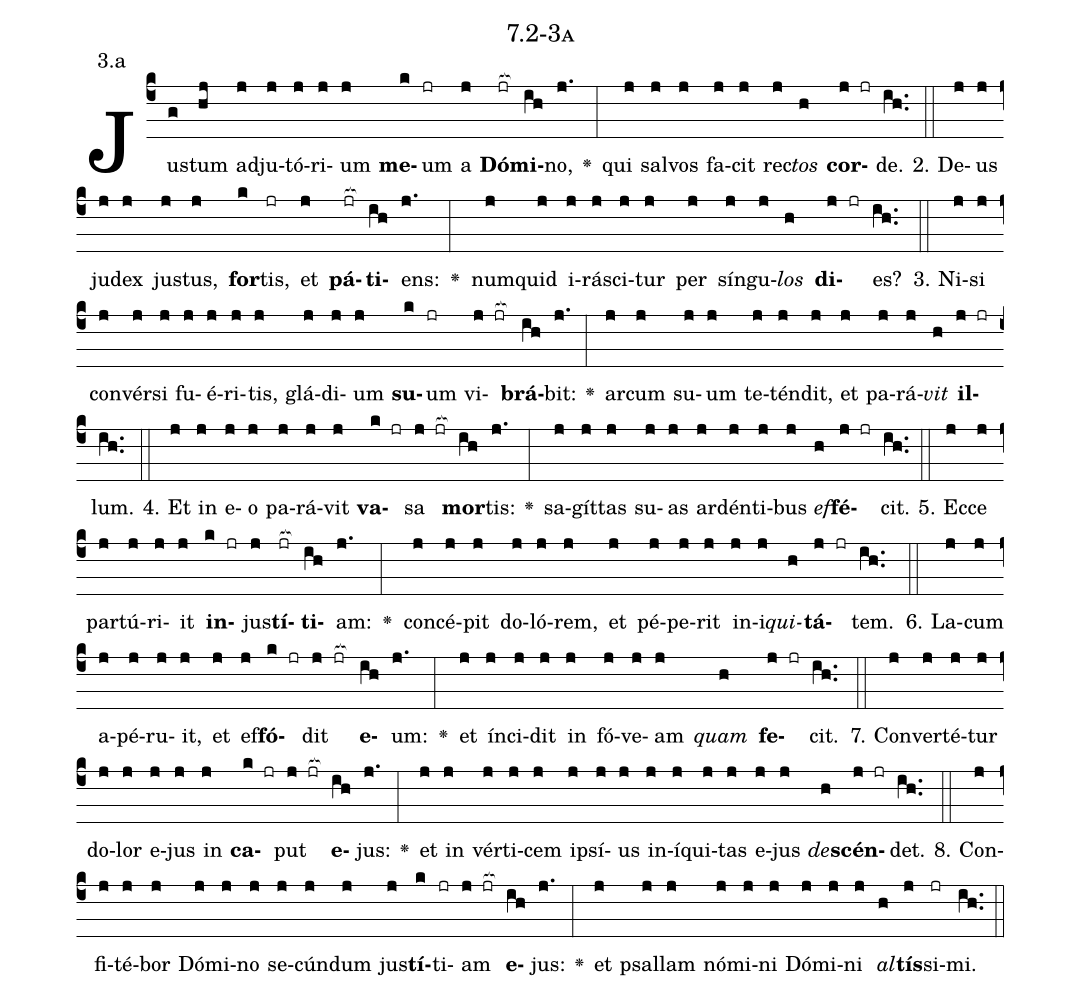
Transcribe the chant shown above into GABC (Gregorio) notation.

name: 7.2-3a;
annotation: 3.a;
%%
(c4)Jus(g)tum(hj) ad(j)ju(j)tó(j)ri(j)um(j) <b>me</b>(k)um(jr) a(j) <b>Dó</b>(jr[ocb:1{])<b>mi</b>(ih[ocb:0}])no,(j.) <v>\greheightstar</v>(:) qui(j) sal(j)vos(j) fa(j)cit(j) rec(j)<i>tos</i>(h) <b>cor</b>(j jr)de.(ih..) (::)
2. De(j)us(j) ju(j)dex(j) jus(j)tus,(j) <b>for</b>(k)tis,(jr) et(j) <b>pá</b>(jr[ocb:1{])<b>ti</b>(ih[ocb:0}])ens:(j.) <v>\greheightstar</v>(:) num(j)quid(j) i(j)rá(j)sci(j)tur(j) per(j) sín(j)gu(j)<i>los</i>(h) <b>di</b>(j jr)es?(ih..) (::)
3. Ni(j)si(j) con(j)vér(j)si(j) fu(j)é(j)ri(j)tis,(j) glá(j)di(j)um(j) <b>su</b>(k)um(jr) vi(j jr[ocb:1{])<b>brá</b>(ih[ocb:0}])bit:(j.) <v>\greheightstar</v>(:) ar(j)cum(j) su(j)um(j) te(j)tén(j)dit,(j) et(j) pa(j)rá(j)<i>vit</i>(h) <b>il</b>(j jr)lum.(ih..) (::)
4. Et(j) in(j) e(j)o(j) pa(j)rá(j)vit(j) <b>va</b>(k jr)sa(j jr[ocb:1{]) <b>mor</b>(ih[ocb:0}])tis:(j.) <v>\greheightstar</v>(:) sa(j)gít(j)tas(j) su(j)as(j) ar(j)dén(j)ti(j)bus(j) <i>ef</i>(h)<b>fé</b>(j jr)cit.(ih..) (::)
5. Ec(j)ce(j) par(j)tú(j)ri(j)it(j) <b>in</b>(k jr)jus(j)<b>tí</b>(jr[ocb:1{])<b>ti</b>(ih[ocb:0}])am:(j.) <v>\greheightstar</v>(:) con(j)cé(j)pit(j) do(j)ló(j)rem,(j) et(j) pé(j)pe(j)rit(j) in(j)i(j)<i>qui</i>(h)<b>tá</b>(j jr)tem.(ih..) (::)
6. La(j)cum(j) a(j)pé(j)ru(j)it,(j) et(j) ef(j)<b>fó</b>(k jr)dit(j jr[ocb:1{]) <b>e</b>(ih[ocb:0}])um:(j.) <v>\greheightstar</v>(:) et(j) ín(j)ci(j)dit(j) in(j) fó(j)ve(j)am(j) <i>quam</i>(h) <b>fe</b>(j jr)cit.(ih..) (::)
7. Con(j)ver(j)té(j)tur(j) do(j)lor(j) e(j)jus(j) in(j) <b>ca</b>(k jr)put(j jr[ocb:1{]) <b>e</b>(ih[ocb:0}])jus:(j.) <v>\greheightstar</v>(:) et(j) in(j) vér(j)ti(j)cem(j) ip(j)sí(j)us(j) in(j)í(j)qui(j)tas(j) e(j)jus(j) <i>de</i>(h)<b>scén</b>(j jr)det.(ih..) (::)
8. Con(j)fi(j)té(j)bor(j) Dó(j)mi(j)no(j) se(j)cún(j)dum(j) jus(j)<b>tí</b>(k)ti(jr)am(j jr[ocb:1{]) <b>e</b>(ih[ocb:0}])jus:(j.) <v>\greheightstar</v>(:) et(j) psal(j)lam(j) nó(j)mi(j)ni(j) Dó(j)mi(j)ni(j) <i>al</i>(h)<b>tís</b>(j)si(jr)mi.(ih..) (::)
